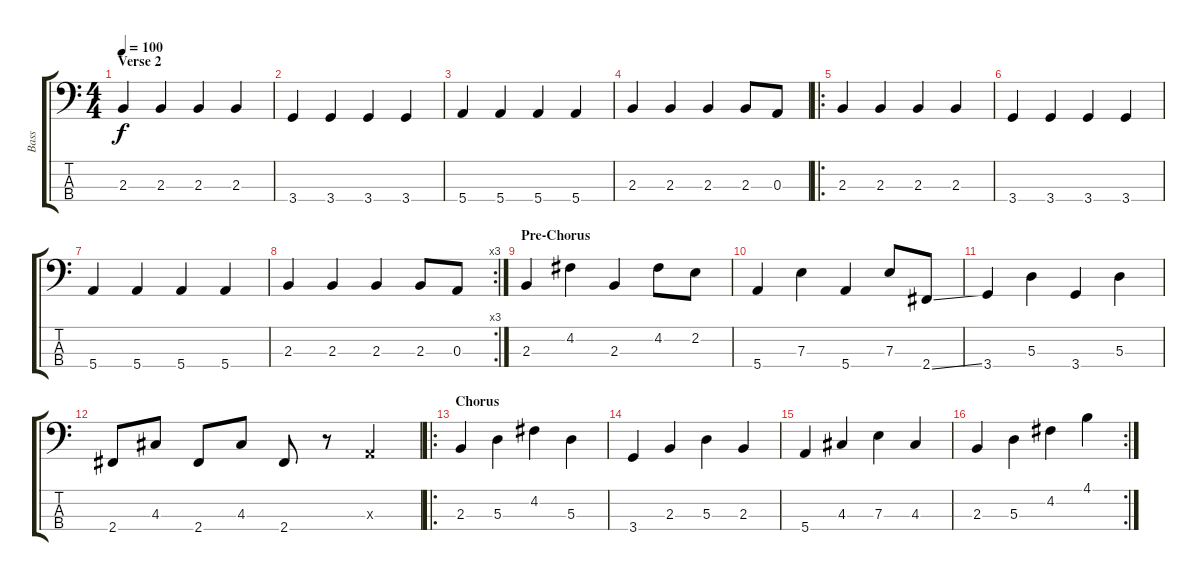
\track ("Bass" "Bass") {instrument electricbassfinger}
\staff {score tabs}
\tuning (G2 D2 A1 E1) {hide}
\ts (4 4)
\section ("" "Verse 2")
\tempo 100
\clef f4
\ks c
2.3.4{dy f} 2.3.4 2.3.4 2.3.4 |
3.4.4 3.4.4 3.4.4 3.4.4 |
5.4.4 5.4.4 5.4.4 5.4.4 |
2.3.4 2.3.4 2.3.4 2.3.8 0.3.8 |
\ro
2.3.4 2.3.4 2.3.4 2.3.4 |
3.4.4 3.4.4 3.4.4 3.4.4 |
5.4.4 5.4.4 5.4.4 5.4.4 |
\rc 3
2.3.4 2.3.4 2.3.4 2.3.8 0.3.8 |
\section ("" "Pre-Chorus")
2.3.4 4.2.4 2.3.4 4.2.8 2.2.8 |
5.4.4 7.3.4 5.4.4 7.3.8 2.4{ss}.8 |
3.4.4 5.3.4 3.4.4 5.3.4 |
2.4.8 4.3.8 2.4.8 4.3.8 2.4.8 r.8 0.3{x}.4 |
\ro
\section ("" "Chorus")
2.3.4 5.3.4 4.2.4 5.3.4 |
3.4.4 2.3.4 5.3.4 2.3.4 |
5.4.4 4.3.4 7.3.4 4.3.4 |
\rc 2
2.3.4 5.3.4 4.2.4 4.1.4
